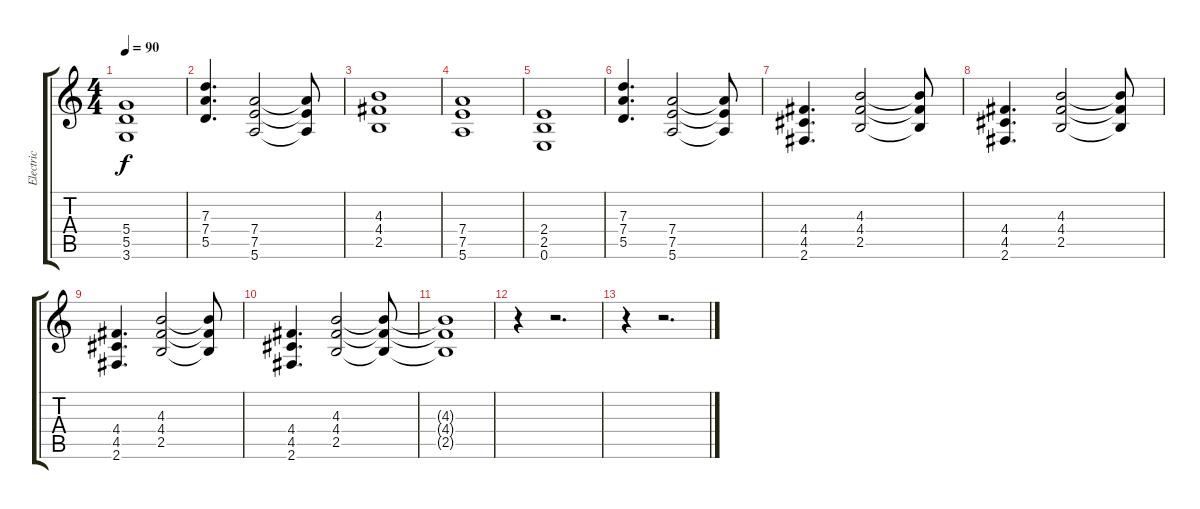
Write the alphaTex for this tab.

\track ("Electric" "Electric") {instrument distortionguitar}
\staff {score tabs}
\tuning (E4 B3 G3 D3 A2 E2) {hide}
\ts (4 4)
\tempo 90
\clef g2
\ks c
(5.4 5.5 3.6).1{dy f} |
(7.3 7.4 5.5).4{d} (7.4 7.5 5.6).2 (7.4{t} 7.5{t} 5.6{t}).8 |
(4.3 4.4 2.5).1 |
(7.4 7.5 5.6).1 |
(2.4 2.5 0.6).1 |
(7.3 7.4 5.5).4{d} (7.4 7.5 5.6).2 (7.4{t} 7.5{t} 5.6{t}).8 |
(4.4 4.5 2.6).4{d} (4.3 4.4 2.5).2 (4.3{t} 4.4{t} 2.5{t}).8 |
(4.4 4.5 2.6).4{d} (4.3 4.4 2.5).2 (4.3{t} 4.4{t} 2.5{t}).8 |
(4.4 4.5 2.6).4{d} (4.3 4.4 2.5).2 (4.3{t} 4.4{t} 2.5{t}).8 |
(4.4 4.5 2.6).4{d} (4.3 4.4 2.5).2 (4.3{t} 4.4{t} 2.5{t}).8 |
(4.3{t} 4.4{t} 2.5{t}).1 |
r.4 r.2{d} |
r.4 r.2{d}
